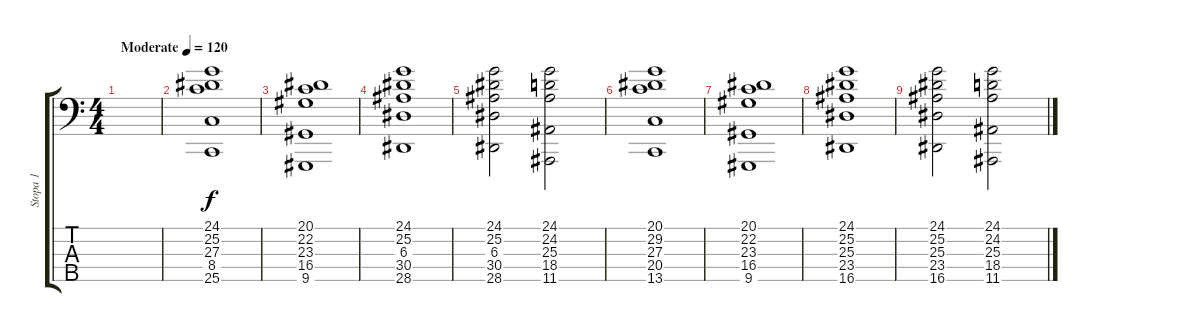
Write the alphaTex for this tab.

\track ("Stopa 1" "Stopa 1") {instrument brightacousticpiano}
\staff {score tabs}
\tuning (G2 D2 A1 E1 B0) {hide}
\ts (4 4)
\tempo (120 "Moderate")
\clef f4
\ks c
|
(24.1 25.2 27.3 8.4 25.5).1 |
(20.1 22.2 23.3 16.4 9.5).1 |
(24.1 25.2 6.3 30.4 28.5).1 |
(24.1 25.2 6.3 30.4 28.5).2 (24.1 24.2 25.3 18.4 11.5).2 |
(20.1 29.2 27.3 20.4 13.5).1 |
(20.1 22.2 23.3 16.4 9.5).1 |
(24.1 25.2 25.3 23.4 16.5).1 |
(24.1 25.2 25.3 23.4 16.5).2 (24.1 24.2 25.3 18.4 11.5).2
